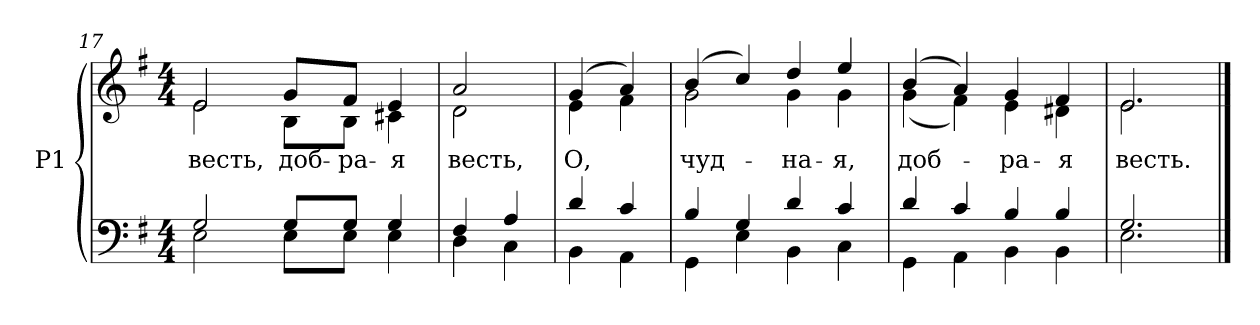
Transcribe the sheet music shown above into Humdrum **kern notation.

**kern	**kern	**text
*part1	*part1	*part1
*staff2	*staff1	*staff1
*I"P1	*	*
*clefF4	*clefG2	*
*k[f#]	*k[f#]	*
*G:	*G:	*
*M4/4	*M4/4	*
=17	=17	=17
*^	*	*
!	!	!	!LO:LY:b:color=#000000
*	*	*^	*
2Gi/	2Ei\	2ei/	2ei\	весть,
!	!	!	!	!LO:LY:b:color=#000000
8Gi/L	8Ei\L	8gi/L	8Bi\L	доб-
!	!	!	!	!LO:LY:b:color=#000000
8Gi/J	8Ei\J	8f#i/J	8Bi\J	-ра-
!	!	!	!	!LO:LY:b:color=#000000
4Gi/	4Ei\	4ei/	4c#Xi\	-я
=18	=18	=18	=18	=18
!	!	!	!	!LO:LY:b:color=#000000
4F#i/	4Di\	2ai/	2di\	весть,
4Ai/	4Ci\	.	.	.
=19	=19	=19	=19	=19
!	!	!	!	!LO:LY:b:color=#000000
4di/	4BBi\	(4gi/	4ei\	О,
4ci/	4AAi\	4ai/)	4f#i\	.
=20	=20	=20	=20	=20
!	!	!	!	!LO:LY:b:color=#000000
4Bi/	4GGi\	(4bi/	2gi\	чуд-
4Gi/	4Ei\	4cci/)	.	.
!	!	!	!	!LO:LY:b:color=#000000
4di/	4BBi\	4ddi/	4gi\	-на-
!	!	!	!	!LO:LY:b:color=#000000
4ci/	4Ci\	4eei/	4gi\	-я,
=21	=21	=21	=21	=21
!	!	!	!	!LO:LY:b:color=#000000
4di/	4GGi\	(4bi/	(4gi\	доб-
4ci/	4AAi\	4ai/)	4f#i\)	.
!	!	!	!	!LO:LY:b:color=#000000
4Bi/	4BBi\	4gi/	4ei\	-ра-
!	!	!	!	!LO:LY:b:color=#000000
4Bi/	4BBi\	4f#i/	4d#Xi\	-я
=22	=22	=22	=22	=22
!	!	!	!	!LO:LY:b:color=#000000
2.Gi/	2.Ei\	2.ei/	2.ei\	весть.
*v	*v	*	*	*
*	*v	*v	*
==	==	==
*-	*-	*-
